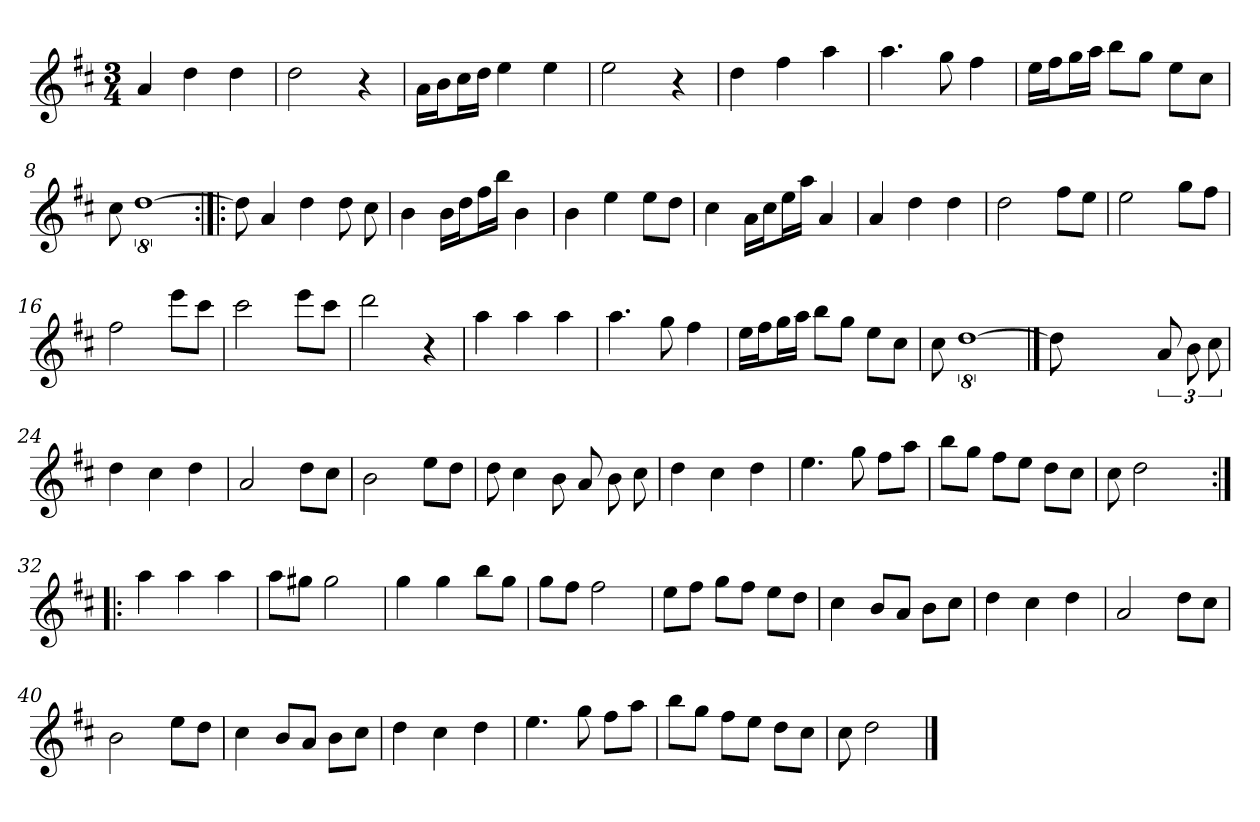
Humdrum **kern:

**kern
*part1
*staff1
*clefG2
*k[f#c#]
*D:
*M3/4
*MM132
=1
4a
4dd
4dd
=2
2dd
4r
=3
16a\LL
16b\J
16cc#\L
16dd\JJ
4ee
4ee
=4
2ee
4r
=5
4dd
4ff#
4aa
=6
4.aa
8gg
4ff#
=7
16ee\LL
16ff#\J
16gg\L
16aa\JJ
8bb\L
8gg\J
8ee\L
8cc#\J
=8
8cc#
[8%5dd
=9:|!|:
8dd]
4a
4dd
8dd
8cc#
=10
4b
16b\LL
16dd\J
16ff#\L
16bb\JJ
4b
=11
4b
4ee
8ee\L
8dd\J
=12
4cc#
16a\LL
16cc#\J
16ee\L
16aa\JJ
4a
=13
4a
4dd
4dd
=14
2dd
8ff#\L
8ee\J
=15
2ee
8gg\L
8ff#\J
=16
2ff#
8eee\L
8ccc#\J
=17
2ccc#
8eee\L
8ccc#\J
=18
2ddd
4r
=19
4aa
4aa
4aa
=20
4.aa
8gg
4ff#
=21
16ee\LL
16ff#\J
16gg\L
16aa\JJ
8bb\L
8gg\J
8ee\L
8cc#\J
=22
8cc#
[8%5dd
==23
8dd]
4ryy
4ryy
12a
12b
12cc#
=24
4dd
4cc#
4dd
=25
2a
8dd\L
8cc#\J
=26
2b
8ee\L
8dd\J
=27
8dd
4cc#
8b
8a
8b
8cc#
=28
4dd
4cc#
4dd
=29
4.ee
8gg
8ff#\L
8aa\J
=30
8bb\L
8gg\J
8ff#\L
8ee\J
8dd\L
8cc#\J
=31
8cc#
2dd
8ryy
=32:|!|:
8ryy
4aa
4aa
4aa
=33
8aa\L
8gg#X\J
2gg#
=34
4gg
4gg
8bb\L
8gg\J
=35
8gg\L
8ff#\J
2ff#
=36
8ee\L
8ff#\J
8gg\L
8ff#\J
8ee\L
8dd\J
=37
4cc#
8b/L
8a/J
8b\L
8cc#\J
=38
4dd
4cc#
4dd
=39
2a
8dd\L
8cc#\J
=40
2b
8ee\L
8dd\J
=41
4cc#
8b/L
8a/J
8b\L
8cc#\J
=42
4dd
4cc#
4dd
=43
4.ee
8gg
8ff#\L
8aa\J
=44
8bb\L
8gg\J
8ff#\L
8ee\J
8dd\L
8cc#\J
=45
8cc#
2dd
==
*-
